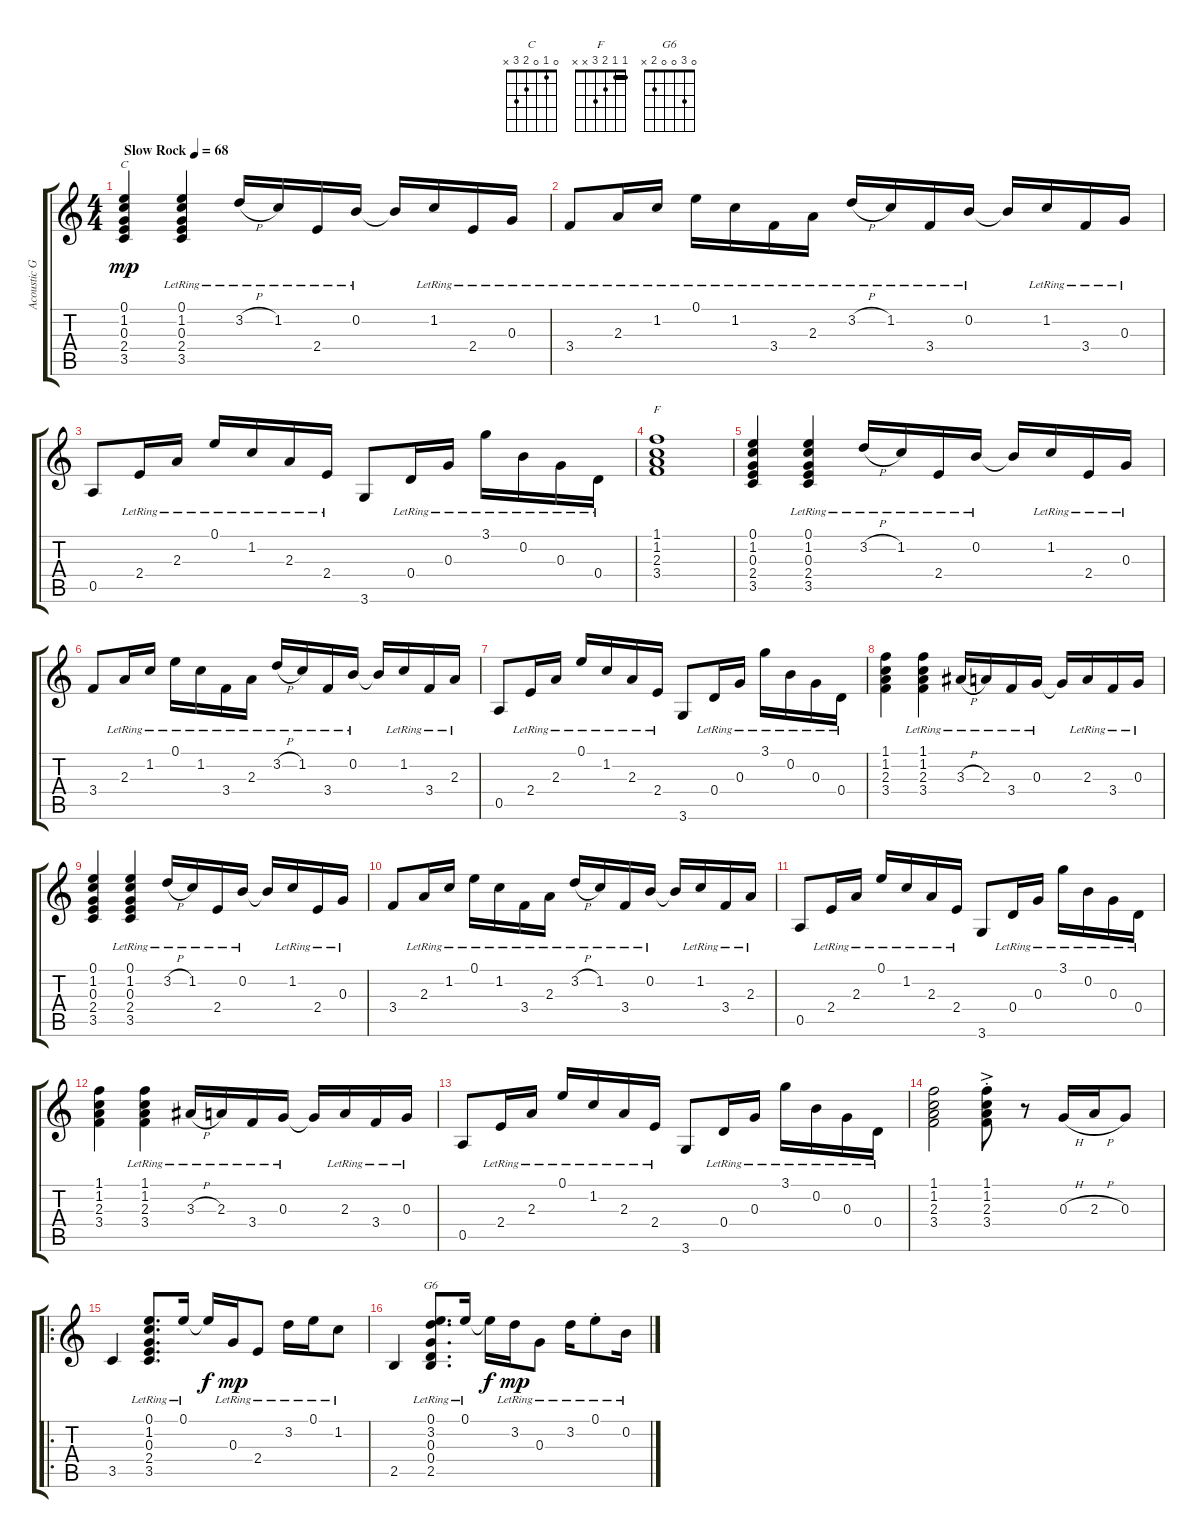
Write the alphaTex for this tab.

\track ("Acoustic Guitar # 1" "Acoustic G") {instrument acousticguitarsteel}
\staff {score tabs}
\tuning (E4 B3 G3 D3 A2 E2) {hide}
\chord ("C" 0 1 0 2 3 x)
\chord ("F" 1 1 2 3 x x) {barre 1}
\chord ("G6" 0 3 0 0 2 x)
\ts (4 4)
\tempo (68 "Slow Rock")
\clef g2
\ks c
(0.1 1.2 0.3 2.4 3.5).4{ch "C" dy mp instrument acousticguitarsteel} (0.1{lr} 1.2{lr} 0.3{lr} 2.4{lr} 3.5{lr}).4 3.2{h lr}.16 1.2{lr}.16 2.4{lr}.16 0.2{lr}.16 0.2{t}.16 1.2{lr}.16 2.4{lr}.16 0.3{lr}.16 |
3.4{lr}.8 2.3{lr}.16 1.2{lr}.16 0.1{lr}.16 1.2{lr}.16 3.4{lr}.16 2.3{lr}.16 3.2{h lr}.16 1.2{lr}.16 3.4{lr}.16 0.2{lr}.16 0.2{t}.16 1.2{lr}.16 3.4{lr}.16 0.3{lr}.16 |
0.5.8 2.4{lr}.16 2.3{lr}.16 0.1{lr}.16 1.2{lr}.16 2.3{lr}.16 2.4{lr}.16 3.6.8 0.4{lr}.16 0.3{lr}.16 3.1{lr}.16 0.2{lr}.16 0.3{lr}.16 0.4{lr}.16 |
(1.1 1.2 2.3 3.4).1{ch "F"} |
(0.1 1.2 0.3 2.4 3.5).4 (0.1{lr} 1.2{lr} 0.3{lr} 2.4{lr} 3.5{lr}).4 3.2{h lr}.16 1.2{lr}.16 2.4{lr}.16 0.2{lr}.16 0.2{t}.16 1.2{lr}.16 2.4{lr}.16 0.3{lr}.16 |
3.4.8 2.3{lr}.16 1.2{lr}.16 0.1{lr}.16 1.2{lr}.16 3.4{lr}.16 2.3{lr}.16 3.2{h lr}.16 1.2{lr}.16 3.4{lr}.16 0.2{lr}.16 0.2{t}.16 1.2{lr}.16 3.4{lr}.16 2.3{lr}.16 |
0.5.8 2.4{lr}.16 2.3{lr}.16 0.1{lr}.16 1.2{lr}.16 2.3{lr}.16 2.4{lr}.16 3.6.8 0.4{lr}.16 0.3{lr}.16 3.1{lr}.16 0.2{lr}.16 0.3{lr}.16 0.4{lr}.16 |
(1.1 1.2 2.3 3.4).4 (1.1{lr} 1.2{lr} 2.3{lr} 3.4{lr}).4 3.3{h lr}.16 2.3{lr}.16 3.4{lr}.16 0.3{lr}.16 0.3{t}.16 2.3{lr}.16 3.4{lr}.16 0.3{lr}.16 |
(0.1 1.2 0.3 2.4 3.5).4 (0.1{lr} 1.2{lr} 0.3{lr} 2.4{lr} 3.5{lr}).4 3.2{h lr}.16 1.2{lr}.16 2.4{lr}.16 0.2{lr}.16 0.2{t}.16 1.2{lr}.16 2.4{lr}.16 0.3{lr}.16 |
3.4.8 2.3{lr}.16 1.2{lr}.16 0.1{lr}.16 1.2{lr}.16 3.4{lr}.16 2.3{lr}.16 3.2{h lr}.16 1.2{lr}.16 3.4{lr}.16 0.2{lr}.16 0.2{t}.16 1.2{lr}.16 3.4{lr}.16 2.3{lr}.16 |
0.5.8 2.4{lr}.16 2.3{lr}.16 0.1{lr}.16 1.2{lr}.16 2.3{lr}.16 2.4{lr}.16 3.6.8 0.4{lr}.16 0.3{lr}.16 3.1{lr}.16 0.2{lr}.16 0.3{lr}.16 0.4{lr}.16 |
(1.1 1.2 2.3 3.4).4 (1.1{lr} 1.2{lr} 2.3{lr} 3.4{lr}).4 3.3{h lr}.16 2.3{lr}.16 3.4{lr}.16 0.3{lr}.16 0.3{t}.16 2.3{lr}.16 3.4{lr}.16 0.3{lr}.16 |
0.5.8 2.4{lr}.16 2.3{lr}.16 0.1{lr}.16 1.2{lr}.16 2.3{lr}.16 2.4{lr}.16 3.6.8 0.4{lr}.16 0.3{lr}.16 3.1{lr}.16 0.2{lr}.16 0.3{lr}.16 0.4{lr}.16 |
(1.1 1.2 2.3 3.4).2 (1.1{ac st} 1.2{ac st} 2.3{ac st} 3.4{ac st}).8 r.8 0.3{h}.16 2.3{h}.16 0.3.8 |
\ro
3.5.4 (0.1{lr} 1.2{lr} 0.3{lr} 2.4{lr} 3.5{lr}).8{d} 0.1{lr}.16 0.1{t}.16{dy f} 0.3{lr}.16{dy mp} 2.4{lr}.8 3.2{lr}.16 0.1{lr}.16 1.2{lr}.8 |
2.5.4 (0.1{lr} 3.2{lr} 0.3{lr} 0.4{lr} 2.5{lr}).8{d ch "G6"} 0.1{lr}.16 0.1{t}.16{dy f} 3.2{lr}.16{dy mp} 0.3{lr}.8 3.2{lr}.16 0.1{st lr}.8 0.2{lr}.16
